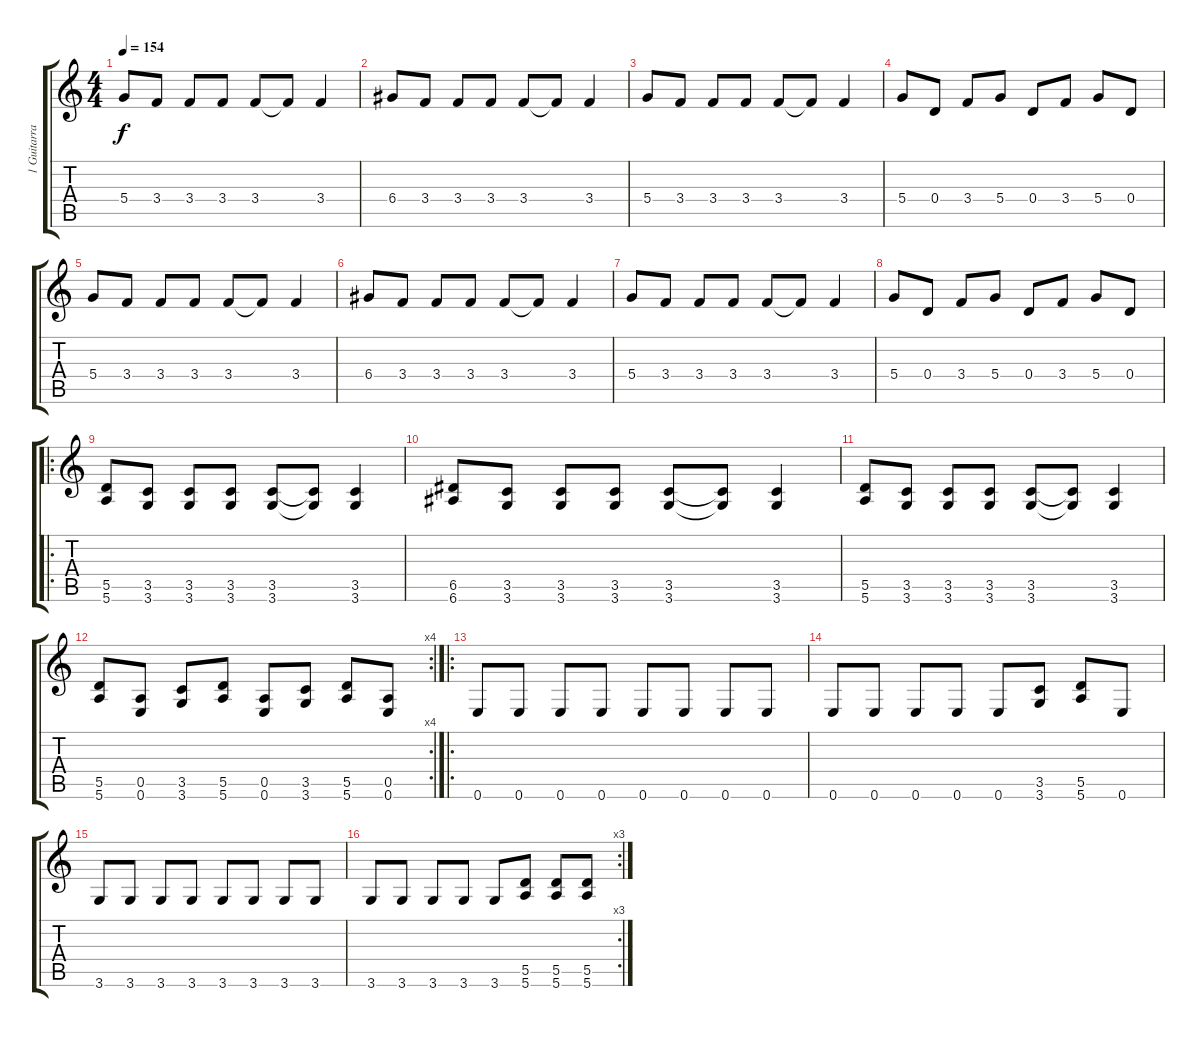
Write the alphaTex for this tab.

\track ("1 Guitarra" "1 Guitarra") {instrument distortionguitar}
\staff {score tabs}
\tuning (E4 B3 G3 D3 A2 E2) {hide}
\ts (4 4)
\tempo 154
\clef g2
\ks c
5.4.8{dy f instrument distortionguitar} 3.4.8 3.4.8 3.4.8 3.4.8 3.4{t}.8 3.4.4 |
6.4.8 3.4.8 3.4.8 3.4.8 3.4.8 3.4{t}.8 3.4.4 |
5.4.8 3.4.8 3.4.8 3.4.8 3.4.8 3.4{t}.8 3.4.4 |
5.4.8 0.4.8 3.4.8 5.4.8 0.4.8 3.4.8 5.4.8 0.4.8 |
5.4.8 3.4.8 3.4.8 3.4.8 3.4.8 3.4{t}.8 3.4.4 |
6.4.8 3.4.8 3.4.8 3.4.8 3.4.8 3.4{t}.8 3.4.4 |
5.4.8 3.4.8 3.4.8 3.4.8 3.4.8 3.4{t}.8 3.4.4 |
5.4.8 0.4.8 3.4.8 5.4.8 0.4.8 3.4.8 5.4.8 0.4.8 |
\ro
(5.5 5.6).8{balance 16} (3.5 3.6).8 (3.5 3.6).8 (3.5 3.6).8 (3.5 3.6).8 (3.5{t} 3.6{t}).8 (3.5 3.6).4 |
(6.5 6.6).8 (3.5 3.6).8 (3.5 3.6).8 (3.5 3.6).8 (3.5 3.6).8 (3.5{t} 3.6{t}).8 (3.5 3.6).4 |
(5.5 5.6).8 (3.5 3.6).8 (3.5 3.6).8 (3.5 3.6).8 (3.5 3.6).8 (3.5{t} 3.6{t}).8 (3.5 3.6).4 |
\rc 4
(5.5 5.6).8 (0.5 0.6).8 (3.5 3.6).8 (5.5 5.6).8 (0.5 0.6).8 (3.5 3.6).8 (5.5 5.6).8 (0.5 0.6).8 |
\ro
0.6.8{balance 8} 0.6.8 0.6.8 0.6.8 0.6.8 0.6.8 0.6.8 0.6.8 |
0.6.8 0.6.8 0.6.8 0.6.8 0.6.8 (3.5 3.6).8 (5.5 5.6).8 0.6.8 |
3.6.8 3.6.8 3.6.8 3.6.8 3.6.8 3.6.8 3.6.8 3.6.8 |
\rc 3
3.6.8 3.6.8 3.6.8 3.6.8 3.6.8 (5.5 5.6).8 (5.5 5.6).8 (5.5 5.6).8
